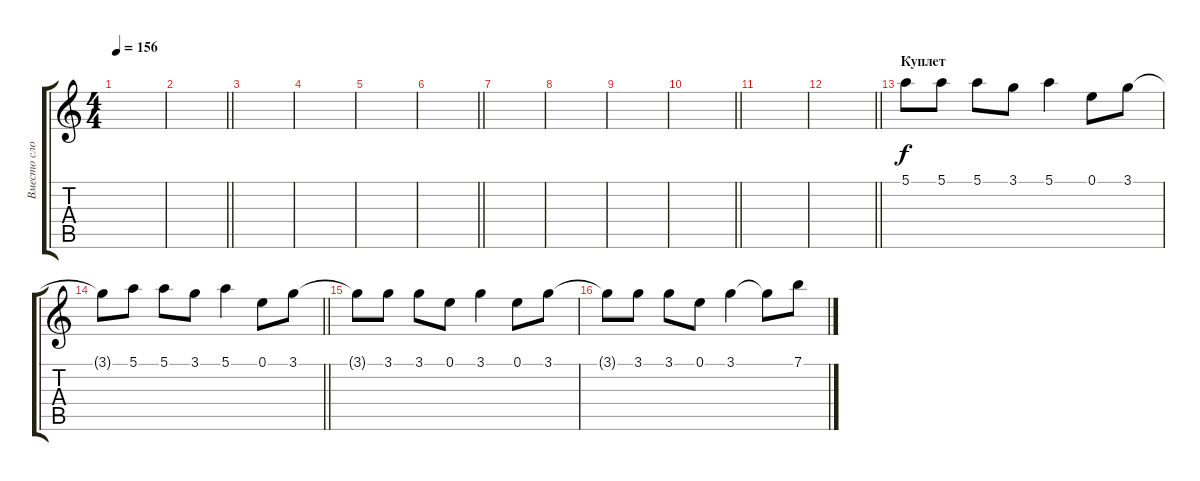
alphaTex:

\track ("Вместо слов" "Вместо сло") {instrument distortionguitar}
\staff {score tabs}
\tuning (E4 B3 G3 D3 A2 E2) {hide}
\ts (4 4)
\tempo 156
\clef g2
\ks c
|
\barLineRight lightlight
|
|
|
|
\barLineRight lightlight
|
|
|
|
\barLineRight lightlight
|
|
\barLineRight lightlight
|
\section ("" "Куплет")
5.1.8 5.1.8 5.1.8 3.1.8 5.1.4 0.1.8 3.1.8 |
\barLineRight lightlight
3.1{t}.8 5.1.8 5.1.8 3.1.8 5.1.4 0.1.8 3.1.8 |
3.1{t}.8 3.1.8 3.1.8 0.1.8 3.1.4 0.1.8 3.1.8 |
3.1{t}.8 3.1.8 3.1.8 0.1.8 3.1.4 3.1{t}.8 7.1.8
